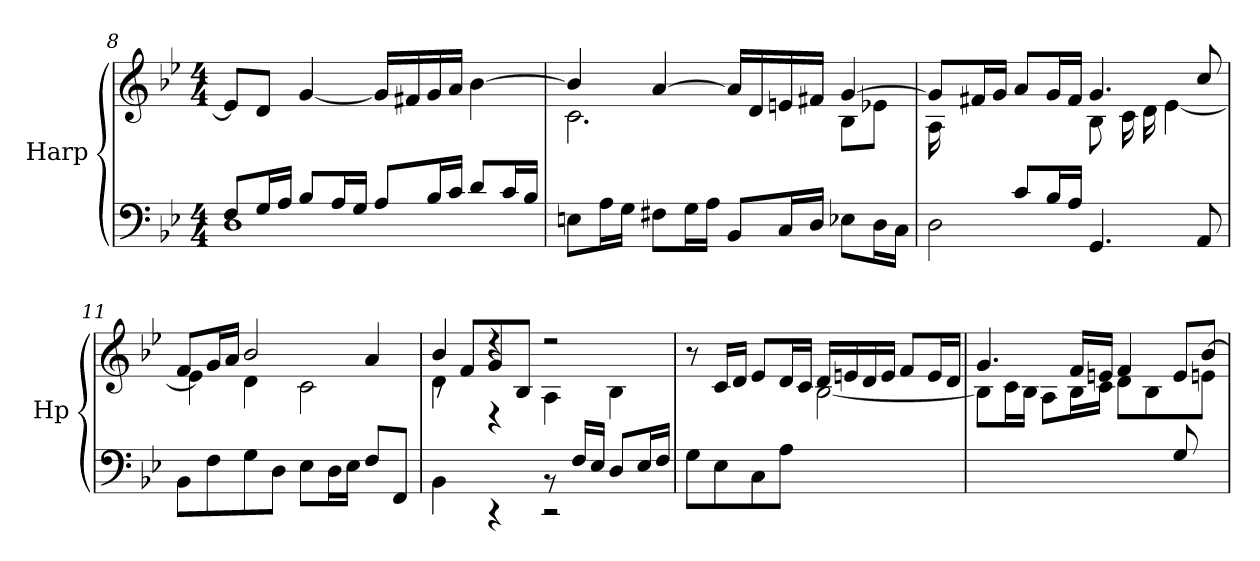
**kern	**kern
*part1	*part1
*staff2	*staff1
*I"Harp	*
*I'Hp	*
*clefF4	*clefG2
*k[b-e-]	*k[b-e-]
*M4/4	*M4/4
=8	=8
*^	*
8F/L	1D	8e/L]
16G/L	.	8d/J
16A/JJ	.	.
8B-/L	.	[4g/
16A/L	.	.
16G/JJ	.	.
8A/L	.	16g/LL]
.	.	16f#X/
16B-/L	.	16g/
16c/JJ	.	16a/JJ
8d/L	.	[4b-\
16c/L	.	.
16B-/JJ	.	.
*v	*v	*
!!LO:LB:g=z
=9	=9
*	*^
8En\L	4b-/]	2.c\
16A\L	.	.
16G\JJ	.	.
8F#X\L	[4a/	.
16G\L	.	.
16A\JJ	.	.
8BB-/L	16a/LL]	.
.	16d/	.
16C/L	16en/	.
16D/JJ	16f#X/JJ	.
8E-X\L	[4g/	8B-\L
16D\L	.	8e-X\J
16C\JJ	.	.
=10	=10	=10
*^	*	*
16ryy	2D\	8g/L]	16A\LL
16B-/	.	.	4..ryy
16A/	.	16f#X/L	.
16B-/JJ	.	16g/JJ	.
8c/L	.	8a/L	.
16B-/L	.	16g/L	.
16A/JJ	.	16f#/JJ	.
2ryy	4.GG/	4.g/	8B-\L
.	.	.	16c\L
.	.	.	16d\JJ
.	.	.	[4e-\
.	8AA/	8cc/	.
*v	*v	*	*
=11	=11	=11
8BB-\L	8f/L	4e-\]
8F\	16g/L	.
.	16a/JJ	.
8G\	2b-/	4d\
8D\J	.	.
8E-\L	.	2c\
16D\L	.	.
16E-\JJ	.	.
8F/L	4a/	.
8FF/J	.	.
!!LO:LB:g=z
=12	=12	=12
*^	*	*^
4ryy	4BB-\	4b-/	8rc	4d\
.	.	.	8f/L	.
4rg	4rCC	4rdd	8g/	2.ryy
.	.	.	8B-/J	.
8rBB	2rCC	2r	4A\	.
16F/LL	.	.	.	.
16E-/JJ	.	.	.	.
8D/L	.	.	4B-\	.
16E-/L	.	.	.	.
16F/JJ	.	.	.	.
*v	*v	*	*	*
*	*	*v	*v
=13	=13	=13
8G\L	8r	2ryy
8E-\	16c/LL	.
.	16d/JJ	.
8C\	8e-/L	.
8A\J	16d/L	.
.	16c/JJ	.
2ryy	16d/LL	[2B-\
.	16en/	.
.	16d/	.
.	16e/JJ	.
.	8f/L	.
.	16e/L	.
.	16d/JJ	.
=14	=14	=14
2.ryy	4.g/	8B-\L]
.	.	16c\L
.	.	16B-\JJ
.	.	8A\L
.	16f/LL	16B-\L
.	16en/JJ	16c\JJ
.	4f/	8d\L
.	.	8B-\
8G/	8e/L	8ryy
8ryy	[8b-/J	8en\J
*	*v	*v
=	=
*-	*-
